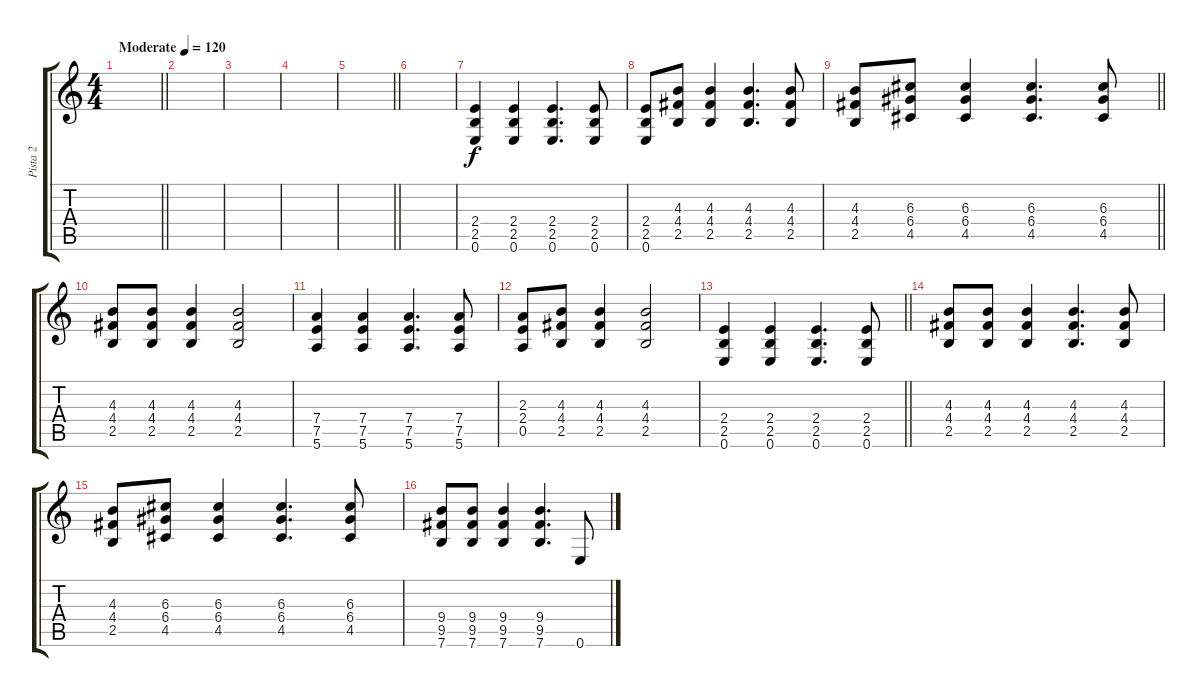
\track ("Pista 2" "Pista 2") {instrument overdrivenguitar}
\staff {score tabs}
\tuning (E4 B3 G3 D3 A2 E2) {hide}
\ts (4 4)
\tempo (120 "Moderate")
\clef g2
\barLineRight lightlight
\ks c
|
|
|
|
\barLineRight lightlight
|
|
(2.4 2.5 0.6).4 (2.4 2.5 0.6).4 (2.4 2.5 0.6).4{d} (2.4 2.5 0.6).8 |
(2.4 2.5 0.6).8 (4.3 4.4 2.5).8 (4.3 4.4 2.5).4 (4.3 4.4 2.5).4{d} (4.3 4.4 2.5).8 |
\barLineRight lightlight
(4.3 4.4 2.5).8 (6.3 6.4 4.5).8 (6.3 6.4 4.5).4 (6.3 6.4 4.5).4{d} (6.3 6.4 4.5).8 |
(4.3 4.4 2.5).8 (4.3 4.4 2.5).8 (4.3 4.4 2.5).4 (4.3 4.4 2.5).2 |
(7.4 7.5 5.6).4 (7.4 7.5 5.6).4 (7.4 7.5 5.6).4{d} (7.4 7.5 5.6).8 |
(2.3 2.4 0.5).8 (4.3 4.4 2.5).8 (4.3 4.4 2.5).4 (4.3 4.4 2.5).2 |
\barLineRight lightlight
(2.4 2.5 0.6).4 (2.4 2.5 0.6).4 (2.4 2.5 0.6).4{d} (2.4 2.5 0.6).8 |
(4.3 4.4 2.5).8 (4.3 4.4 2.5).8 (4.3 4.4 2.5).4 (4.3 4.4 2.5).4{d} (4.3 4.4 2.5).8 |
(4.3 4.4 2.5).8 (6.3 6.4 4.5).8 (6.3 6.4 4.5).4 (6.3 6.4 4.5).4{d} (6.3 6.4 4.5).8 |
(9.4 9.5 7.6).8 (9.4 9.5 7.6).8 (9.4 9.5 7.6).4 (9.4 9.5 7.6).4{d} 0.6.8
